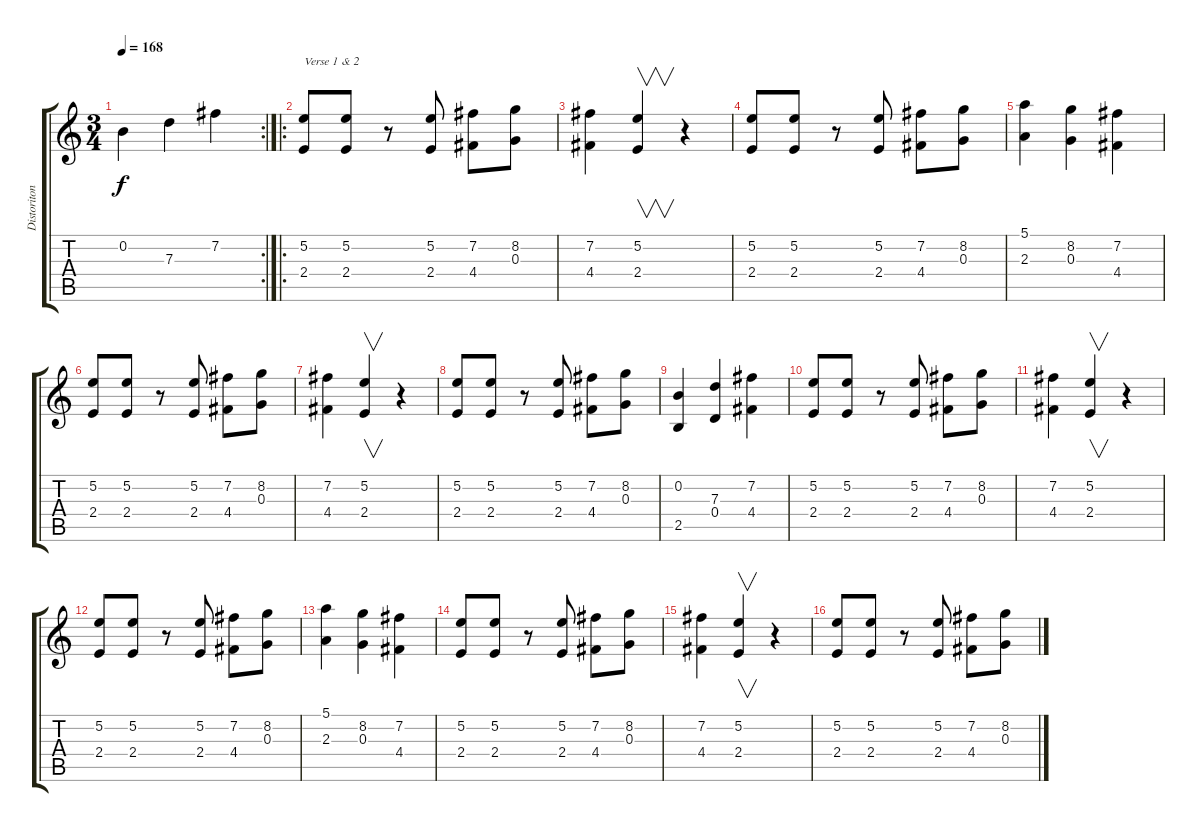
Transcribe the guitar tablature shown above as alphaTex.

\track ("Distoriton" "Distoriton") {instrument distortionguitar}
\staff {score tabs}
\tuning (E4 B3 G3 D3 A2 E2) {hide}
\rc 2
\ts (3 4)
\tempo 168
\clef g2
\ks c
0.2.4{dy f} 7.3.4 7.2.4 |
\ro
(5.2 2.4).8{txt "Verse 1 & 2"} (5.2 2.4).8 r.8 (5.2 2.4).8 (7.2 4.4).8 (8.2 0.3).8 |
(7.2 4.4).4 (5.2 2.4).4{v} r.4 |
(5.2 2.4).8 (5.2 2.4).8 r.8 (5.2 2.4).8 (7.2 4.4).8 (8.2 0.3).8 |
(5.1 2.3).4 (8.2 0.3).4 (7.2 4.4).4 |
(5.2 2.4).8 (5.2 2.4).8 r.8 (5.2 2.4).8 (7.2 4.4).8 (8.2 0.3).8 |
(7.2 4.4).4 (5.2 2.4).4{v} r.4 |
(5.2 2.4).8 (5.2 2.4).8 r.8 (5.2 2.4).8 (7.2 4.4).8 (8.2 0.3).8 |
(0.2 2.5).4 (7.3 0.4).4 (7.2 4.4).4 |
(5.2 2.4).8 (5.2 2.4).8 r.8 (5.2 2.4).8 (7.2 4.4).8 (8.2 0.3).8 |
(7.2 4.4).4 (5.2 2.4).4{v} r.4 |
(5.2 2.4).8 (5.2 2.4).8 r.8 (5.2 2.4).8 (7.2 4.4).8 (8.2 0.3).8 |
(5.1 2.3).4 (8.2 0.3).4 (7.2 4.4).4 |
(5.2 2.4).8 (5.2 2.4).8 r.8 (5.2 2.4).8 (7.2 4.4).8 (8.2 0.3).8 |
(7.2 4.4).4 (5.2 2.4).4{v} r.4 |
(5.2 2.4).8 (5.2 2.4).8 r.8 (5.2 2.4).8 (7.2 4.4).8 (8.2 0.3).8
